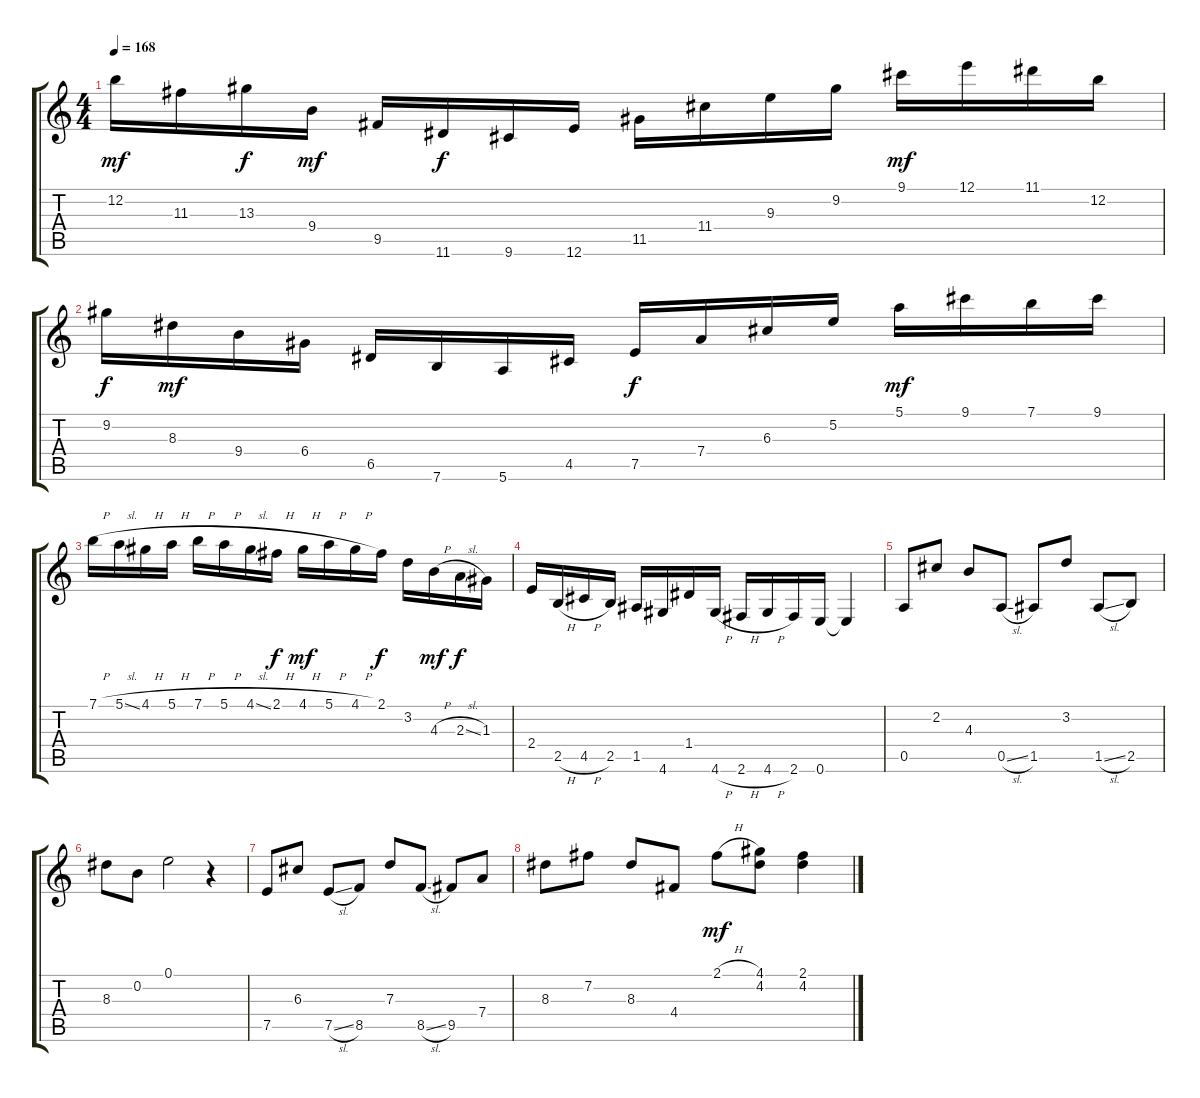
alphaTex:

\track "" {instrument acousticguitarsteel}
\staff {score tabs}
\tuning (E4 B3 G3 D3 A2 E2) {hide}
\ts (4 4)
\tempo 168
\clef g2
\ks c
12.2.16{dy mf} 11.3.16 13.3.16{dy f} 9.4.16{dy mf} 9.5.16 11.6.16{dy f} 9.6.16 12.6.16 11.5.16 11.4.16 9.3.16 9.2.16 9.1.16{dy mf} 12.1.16 11.1.16 12.2.16 |
9.2.16{dy f} 8.3.16{dy mf} 9.4.16 6.4.16 6.5.16 7.6.16 5.6.16 4.5.16 7.5.16{dy f} 7.4.16 6.3.16 5.2.16 5.1.16{dy mf} 9.1.16 7.1.16 9.1.16 |
7.1{h}.16 5.1{sl}.16 4.1{h}.16 5.1{h}.16 7.1{h}.16 5.1{h}.16 4.1{sl}.16 2.1{h}.16{dy f} 4.1{h}.16{dy mf} 5.1{h}.16 4.1{h}.16 2.1.16{dy f} 3.2.16 4.3{h}.16{dy mf} 2.3{sl}.16{dy f} 1.3.16 |
2.4.16 2.5{h}.16 4.5{h}.16 2.5.16 1.5.16 4.6.16 1.4.16 4.6{h}.16 2.6{h}.16 4.6{h}.16 2.6.16 0.6.16 0.6{t}.4 |
0.5.8 2.2.8 4.3.8 0.5{sl}.8 1.5.8 3.2.8 1.5{sl}.8 2.5.8 |
8.3.8 0.2.8 0.1.2 r.4 |
7.5.8 6.3.8 7.5{sl}.8 8.5.8 7.3.8 8.5{sl}.8 9.5.8 7.4.8 |
8.3.8 7.2.8 8.3.8 4.4.8 2.1{h}.8{dy mf} (4.1 4.2).8 (2.1 4.2).4
